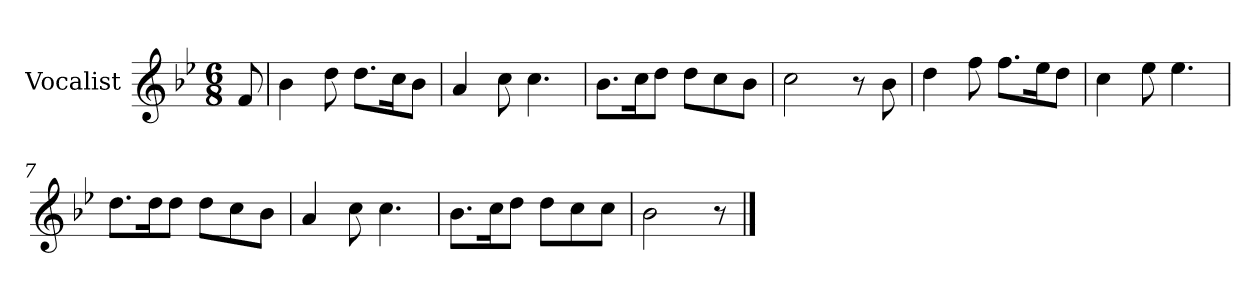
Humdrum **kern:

**kern
*part1
*staff1
*I"Vocalist
*k[b-e-]
*B-:
*M6/8
=
8f
=1
4b-
8dd
8.ddL
16ccK
8b-J
=2
4a
8cc
4.cc
=3
8.b-L
16ccK
8ddJ
8ddL
8cc
8b-J
=4
2cc
8r
8b-
=5
4dd
8ff
8.ffL
16ee-K
8ddJ
=6
4cc
8ee-
4.ee-
=7
8.ddL
16ddK
8ddJ
8ddL
8cc
8b-J
=8
4a
8cc
4.cc
=9
8.b-L
16ccK
8ddJ
8ddL
8cc
8ccJ
=10
2b-
8r
==
*-
